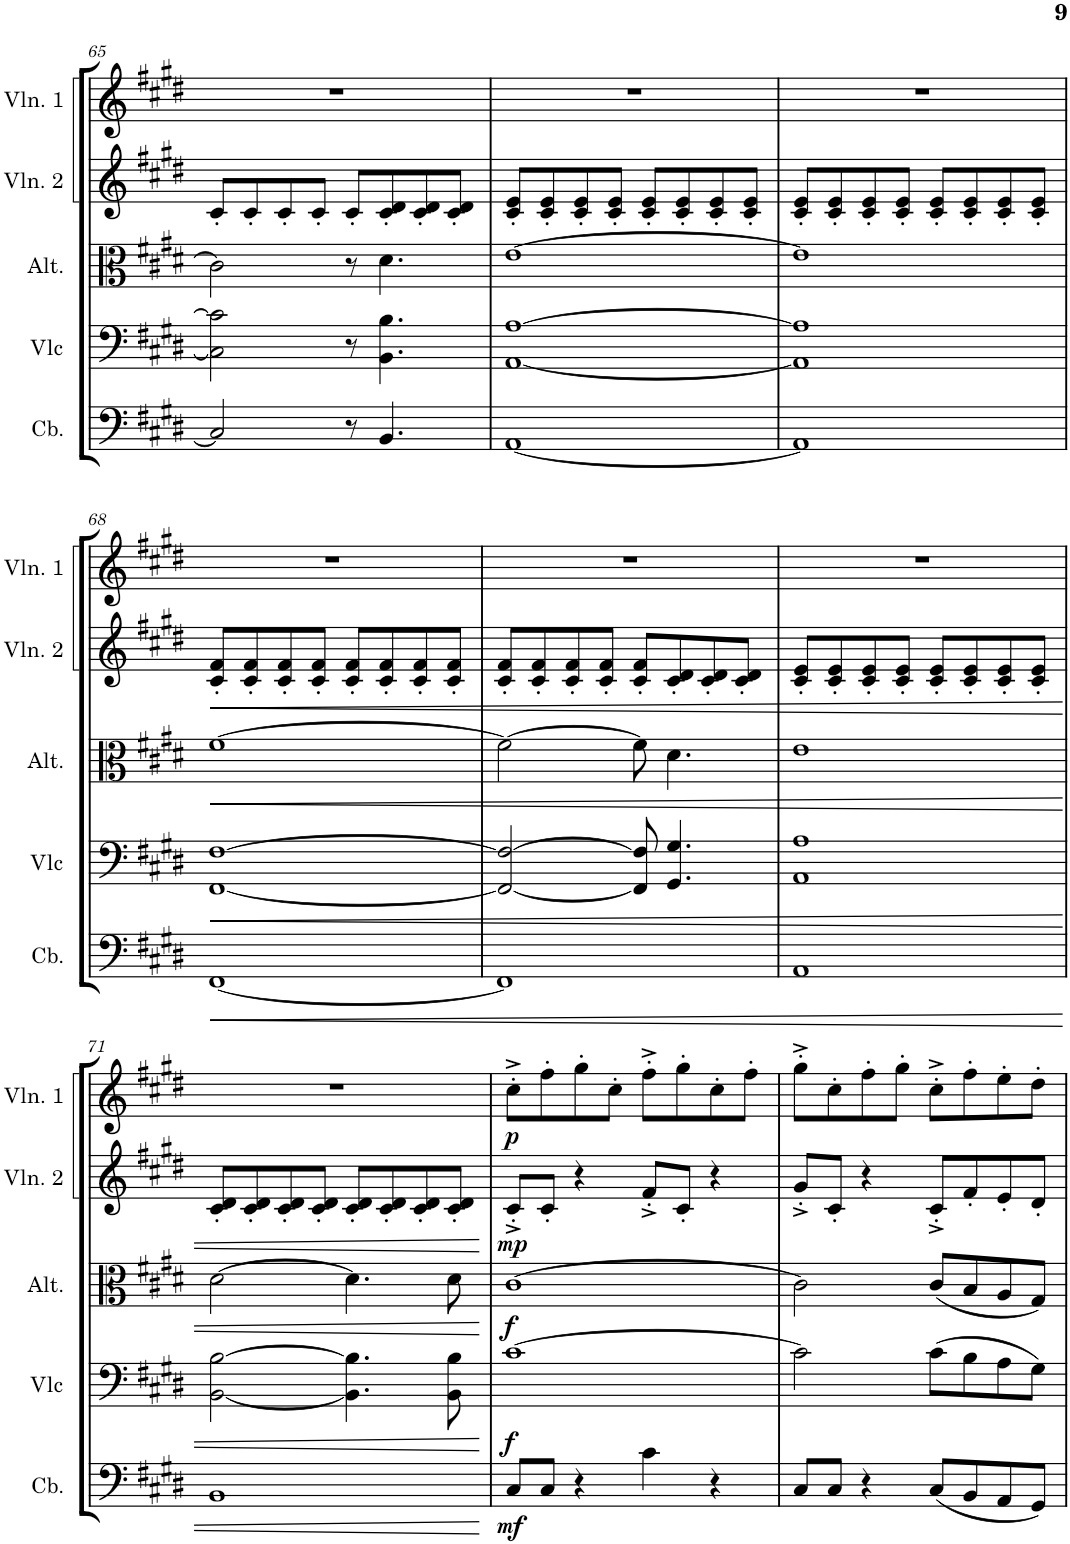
**kern	**dynam	**kern	**dynam	**kern	**dynam	**kern	**dynam	**kern	**dynam
*part5	*part5	*part4	*part4	*part3	*part3	*part2	*part2	*part1	*part1
*staff5	*staff5	*staff4	*staff4	*staff3	*staff3	*staff2	*staff2	*staff1	*staff1
*I"Contrebasse	*	*I"Violoncelle	*	*I"Alto	*	*I"Violon 2	*	*I"Violon 1	*
*I'Cb.	*	*I'Vlc	*	*I'Alt.	*	*I'Vln. 2	*	*I'Vln. 1	*
!!LO:PB:g=z
*clefF4	*	*clefF4	*	*clefC3	*	*clefG2	*	*clefG2	*
*Trd7c12	*	*	*	*	*	*	*	*	*
*k[f#c#g#d#]	*	*k[f#c#g#d#]	*	*k[f#c#g#d#]	*	*k[f#c#g#d#]	*	*k[f#c#g#d#]	*
*M4/4	*	*M4/4	*	*M4/4	*	*M4/4	*	*M4/4	*
=65	=65	=65	=65	=65	=65	=65	=65	=65	=65
2C#/]	.	2C#\] 2c#\]	.	2c#\]	.	8c#'/L	.	1r	.
.	.	.	.	.	.	8c#'/	.	.	.
.	.	.	.	.	.	8c#'/	.	.	.
.	.	.	.	.	.	8c#'/J	.	.	.
8r	.	8r	.	8r	.	8c#'/L	.	.	.
4.BB/	.	4.BB\ 4.B\	.	4.d#\	.	8c#/' 8d#/'	.	.	.
.	.	.	.	.	.	8c#/' 8d#/'	.	.	.
.	.	.	.	.	.	8c#/' 8d#/'J	.	.	.
=66	=66	=66	=66	=66	=66	=66	=66	=66	=66
[1AA	.	[1AA [1A	.	[1e	.	8c#/' 8e/'L	.	1r	.
.	.	.	.	.	.	8c#/' 8e/'	.	.	.
.	.	.	.	.	.	8c#/' 8e/'	.	.	.
.	.	.	.	.	.	8c#/' 8e/'J	.	.	.
.	.	.	.	.	.	8c#/' 8e/'L	.	.	.
.	.	.	.	.	.	8c#/' 8e/'	.	.	.
.	.	.	.	.	.	8c#/' 8e/'	.	.	.
.	.	.	.	.	.	8c#/' 8e/'J	.	.	.
=67	=67	=67	=67	=67	=67	=67	=67	=67	=67
1AA]	.	1AA] 1A]	.	1e]	.	8c#/' 8e/'L	.	1r	.
.	.	.	.	.	.	8c#/' 8e/'	.	.	.
.	.	.	.	.	.	8c#/' 8e/'	.	.	.
.	.	.	.	.	.	8c#/' 8e/'J	.	.	.
.	.	.	.	.	.	8c#/' 8e/'L	.	.	.
.	.	.	.	.	.	8c#/' 8e/'	.	.	.
.	.	.	.	.	.	8c#/' 8e/'	.	.	.
.	.	.	.	.	.	8c#/' 8e/'J	.	.	.
!!LO:LB:g=z
=68	=68	=68	=68	=68	=68	=68	=68	=68	=68
!	!LO:HP:b	!	!LO:HP:b	!	!LO:HP:b	!	!LO:HP:b	!	!
[1FF#	<	[1FF# [1F#	<	[1f#	<	8c#/' 8f#/'L	<	1r	.
.	.	.	.	.	.	8c#/' 8f#/'	.	.	.
.	.	.	.	.	.	8c#/' 8f#/'	.	.	.
.	.	.	.	.	.	8c#/' 8f#/'J	.	.	.
.	.	.	.	.	.	8c#/' 8f#/'L	.	.	.
.	.	.	.	.	.	8c#/' 8f#/'	.	.	.
.	.	.	.	.	.	8c#/' 8f#/'	.	.	.
.	.	.	.	.	.	8c#/' 8f#/'J	.	.	.
=69	=69	=69	=69	=69	=69	=69	=69	=69	=69
1FF#]	.	2FF#/_ 2F#/_	.	2f#\_	.	8c#/' 8f#/'L	.	1r	.
.	.	.	.	.	.	8c#/' 8f#/'	.	.	.
.	.	.	.	.	.	8c#/' 8f#/'	.	.	.
.	.	.	.	.	.	8c#/' 8f#/'J	.	.	.
.	.	8FF#/] 8F#/]	.	8f#\]	.	8c#/' 8f#/'L	.	.	.
.	.	4.GG#/ 4.G#/	.	4.d#\	.	8c#/' 8d#/'	.	.	.
.	.	.	.	.	.	8c#/' 8d#/'	.	.	.
.	.	.	.	.	.	8c#/' 8d#/'J	.	.	.
=70	=70	=70	=70	=70	=70	=70	=70	=70	=70
1AA	.	1AA 1A	.	1e	.	8c#/' 8e/'L	.	1r	.
.	.	.	.	.	.	8c#/' 8e/'	.	.	.
.	.	.	.	.	.	8c#/' 8e/'	.	.	.
.	.	.	.	.	.	8c#/' 8e/'J	.	.	.
.	.	.	.	.	.	8c#/' 8e/'L	.	.	.
.	.	.	.	.	.	8c#/' 8e/'	.	.	.
.	.	.	.	.	.	8c#/' 8e/'	.	.	.
.	.	.	.	.	.	8c#/' 8e/'J	.	.	.
!!LO:LB:g=z
=71	=71	=71	=71	=71	=71	=71	=71	=71	=71
1BB	.	[2BB\ [2B\	.	[2d#\	.	8c#/' 8d#/'L	.	1r	.
.	.	.	.	.	.	8c#/' 8d#/'	.	.	.
.	.	.	.	.	.	8c#/' 8d#/'	.	.	.
.	.	.	.	.	.	8c#/' 8d#/'J	.	.	.
.	.	4.BB\] 4.B\]	.	4.d#\]	.	8c#/' 8d#/'L	.	.	.
.	.	.	.	.	.	8c#/' 8d#/'	.	.	.
.	.	.	.	.	.	8c#/' 8d#/'	.	.	.
.	.	8BB\ 8B\	.	8d#\	.	8c#/' 8d#/'J	.	.	.
.	[	.	[	.	[	.	[	.	.
=72	=72	=72	=72	=72	=72	=72	=72	=72	=72
!	!LO:DY:b	!	!LO:DY:b	!	!LO:DY:b	!	!LO:DY:b	!	!LO:DY:b
8C#/L	mf	[1c#	f	[1c#	f	8c#'^/L	mp	8cc#'^\L	p
8C#/J	.	.	.	.	.	8c#'/J	.	8ff#'\	.
4r	.	.	.	.	.	4r	.	8gg#'\	.
.	.	.	.	.	.	.	.	8cc#'\J	.
4c#\	.	.	.	.	.	8f#'^/L	.	8ff#'^\L	.
.	.	.	.	.	.	8c#'/J	.	8gg#'\	.
4r	.	.	.	.	.	4r	.	8cc#'\	.
.	.	.	.	.	.	.	.	8ff#'\J	.
=73	=73	=73	=73	=73	=73	=73	=73	=73	=73
8C#/L	.	2c#\]	.	2c#\]	.	8g#'^/L	.	8gg#'^\L	.
8C#/J	.	.	.	.	.	8c#'/J	.	8cc#'\	.
4r	.	.	.	.	.	4r	.	8ff#'\	.
.	.	.	.	.	.	.	.	8gg#'\J	.
(8C#/L	.	(8c#\L	.	(8c#/L	.	8c#'^/L	.	8cc#'^\L	.
8BB/	.	8B\	.	8B/	.	8f#'/	.	8ff#'\	.
8AA/	.	8A\	.	8A/	.	8e'/	.	8ee'\	.
8GG#/J)	.	8G#\J)	.	8G#/J)	.	8d#'/J	.	8dd#'\J	.
=	=	=	=	=	=	=	=	=	=
*-	*-	*-	*-	*-	*-	*-	*-	*-	*-
